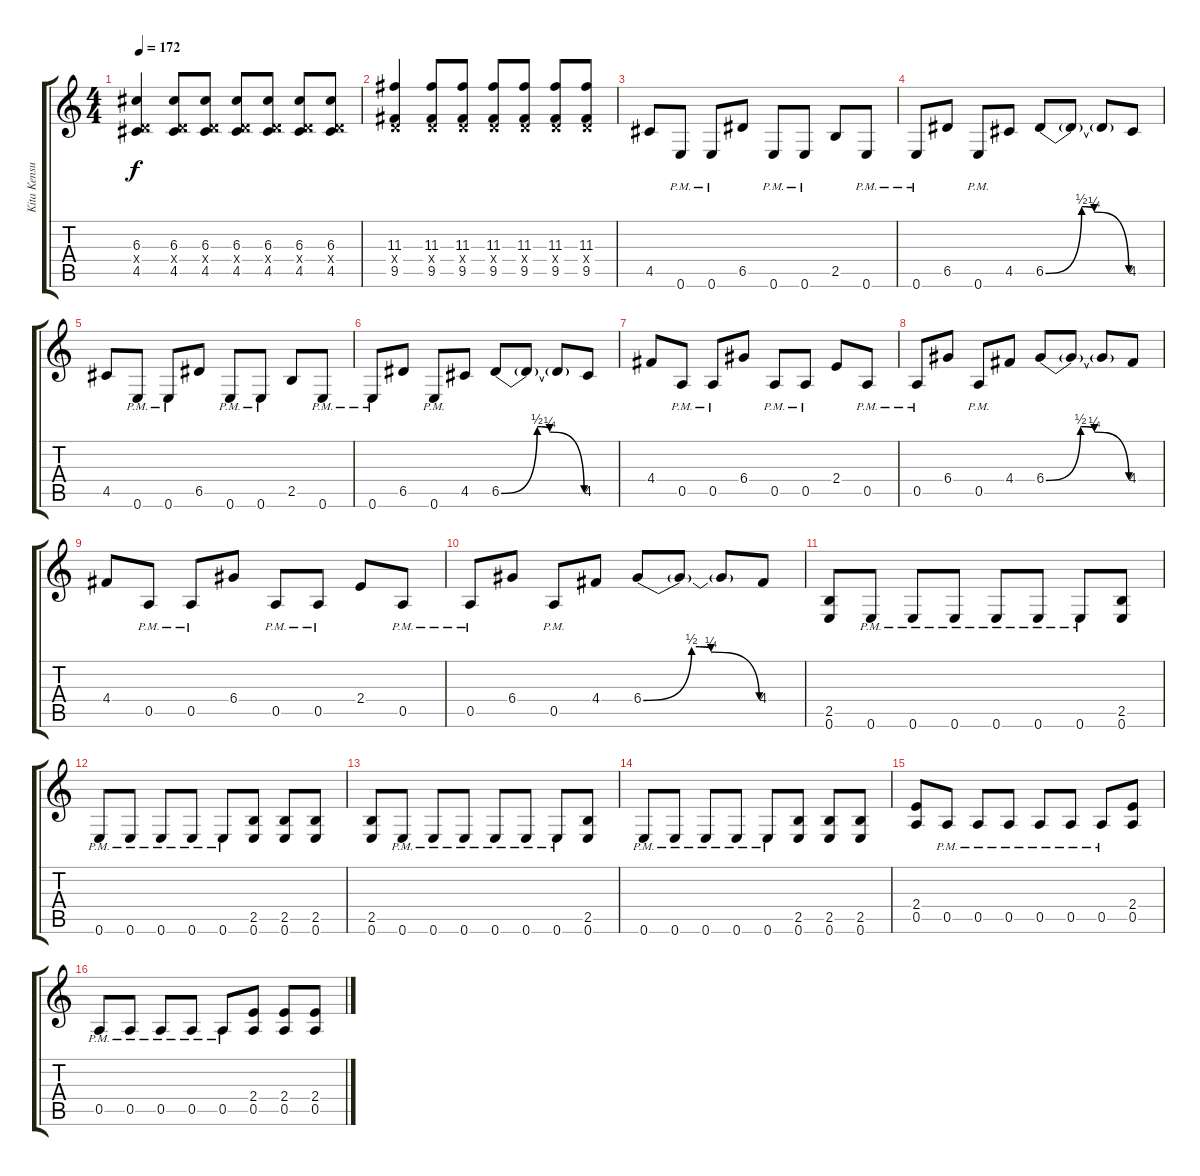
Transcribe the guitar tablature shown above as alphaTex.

\track ("Kita Kensuke" "Kita Kensu") {instrument distortionguitar}
\staff {score tabs}
\tuning (E4 B3 G3 D3 A2 E2) {hide}
\ts (4 4)
\tempo 172
\clef g2
\ks c
(6.3 0.4{x} 4.5).4{dy f} (6.3 0.4{x} 4.5).8 (6.3 0.4{x} 4.5).8 (6.3 0.4{x} 4.5).8 (6.3 0.4{x} 4.5).8 (6.3 0.4{x} 4.5).8 (6.3 0.4{x} 4.5).8 |
(11.3 0.4{x} 9.5).4 (11.3 0.4{x} 9.5).8 (11.3 0.4{x} 9.5).8 (11.3 0.4{x} 9.5).8 (11.3 0.4{x} 9.5).8 (11.3 0.4{x} 9.5).8 (11.3 0.4{x} 9.5).8 |
4.5.8 0.6{pm}.8 0.6{pm}.8 6.5.8 0.6{pm}.8 0.6{pm}.8 2.5.8 0.6{pm}.8 |
0.6{pm}.8 6.5.8 0.6{pm}.8 4.5.8 6.5{be (custom 0 0 26 2 29 2 35 1 60 0)}.8 6.5{t}.8 6.5{t}.8 4.5.8 |
4.5.8 0.6{pm}.8 0.6{pm}.8 6.5.8 0.6{pm}.8 0.6{pm}.8 2.5.8 0.6{pm}.8 |
0.6{pm}.8 6.5.8 0.6{pm}.8 4.5.8 6.5{be (custom 0 0 26 2 29 2 35 1 60 0)}.8 6.5{t}.8 6.5{t}.8 4.5.8 |
4.4.8 0.5{pm}.8 0.5{pm}.8 6.4.8 0.5{pm}.8 0.5{pm}.8 2.4.8 0.5{pm}.8 |
0.5{pm}.8 6.4.8 0.5{pm}.8 4.4.8 6.4{be (custom 0 0 25 2 29 2 35 1 60 0)}.8 6.4{t}.8 6.4{t}.8 4.4.8 |
4.4.8 0.5{pm}.8 0.5{pm}.8 6.4.8 0.5{pm}.8 0.5{pm}.8 2.4.8 0.5{pm}.8 |
0.5{pm}.8 6.4.8 0.5{pm}.8 4.4.8 6.4{be (custom 0 0 25 2 29 2 35 1 60 0)}.8 6.4{t}.8 6.4{t}.8 4.4.8 |
(2.5 0.6).8 0.6{pm}.8 0.6{pm}.8 0.6{pm}.8 0.6{pm}.8 0.6{pm}.8 0.6{pm}.8 (2.5 0.6).8 |
0.6{pm}.8 0.6{pm}.8 0.6{pm}.8 0.6{pm}.8 0.6{pm}.8 (2.5 0.6).8 (2.5 0.6).8 (2.5 0.6).8 |
(2.5 0.6).8 0.6{pm}.8 0.6{pm}.8 0.6{pm}.8 0.6{pm}.8 0.6{pm}.8 0.6{pm}.8 (2.5 0.6).8 |
0.6{pm}.8 0.6{pm}.8 0.6{pm}.8 0.6{pm}.8 0.6{pm}.8 (2.5 0.6).8 (2.5 0.6).8 (2.5 0.6).8 |
(2.4 0.5).8 0.5{pm}.8 0.5{pm}.8 0.5{pm}.8 0.5{pm}.8 0.5{pm}.8 0.5{pm}.8 (2.4 0.5).8 |
0.5{pm}.8 0.5{pm}.8 0.5{pm}.8 0.5{pm}.8 0.5{pm}.8 (2.4 0.5).8 (2.4 0.5).8 (2.4 0.5).8
